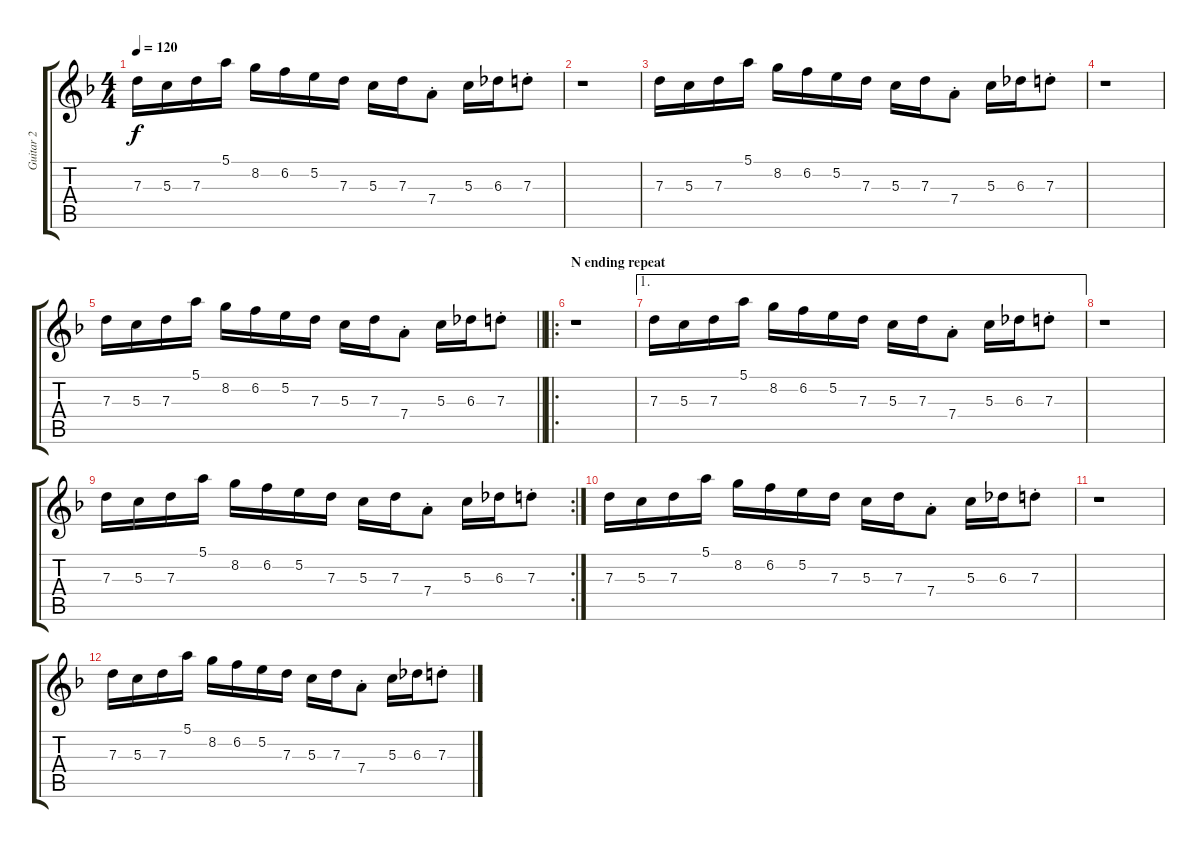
\track ("Guitar 2" "Guitar 2") {instrument electricguitarclean}
\staff {score tabs}
\tuning (E4 B3 G3 D3 A2 E2) {hide}
\ts (4 4)
\tempo 120
\clef g2
\ks f
7.3.16{dy f} 5.3.16 7.3.16 5.1.16 8.2.16 6.2.16 5.2.16 7.3.16 5.3.16 7.3.16 7.4{st}.8 5.3.16 6.3.16 7.3{st}.8 |
r.1 |
7.3.16 5.3.16 7.3.16 5.1.16 8.2.16 6.2.16 5.2.16 7.3.16 5.3.16 7.3.16 7.4{st}.8 5.3.16 6.3.16 7.3{st}.8 |
r.1 |
\barLineRight lightlight
7.3.16 5.3.16 7.3.16 5.1.16 8.2.16 6.2.16 5.2.16 7.3.16 5.3.16 7.3.16 7.4{st}.8 5.3.16 6.3.16 7.3{st}.8 |
\ro
\section ("" "N ending repeat")
r.1 |
\ae 1
7.3.16 5.3.16 7.3.16 5.1.16 8.2.16 6.2.16 5.2.16 7.3.16 5.3.16 7.3.16 7.4{st}.8 5.3.16 6.3.16 7.3{st}.8 |
r.1 |
\rc 2
7.3.16 5.3.16 7.3.16 5.1.16 8.2.16 6.2.16 5.2.16 7.3.16 5.3.16 7.3.16 7.4{st}.8 5.3.16 6.3.16 7.3{st}.8 |
7.3.16 5.3.16 7.3.16 5.1.16 8.2.16 6.2.16 5.2.16 7.3.16 5.3.16 7.3.16 7.4{st}.8 5.3.16 6.3.16 7.3{st}.8 |
r.1 |
7.3.16 5.3.16 7.3.16 5.1.16 8.2.16 6.2.16 5.2.16 7.3.16 5.3.16 7.3.16 7.4{st}.8 5.3.16 6.3.16 7.3{st}.8
